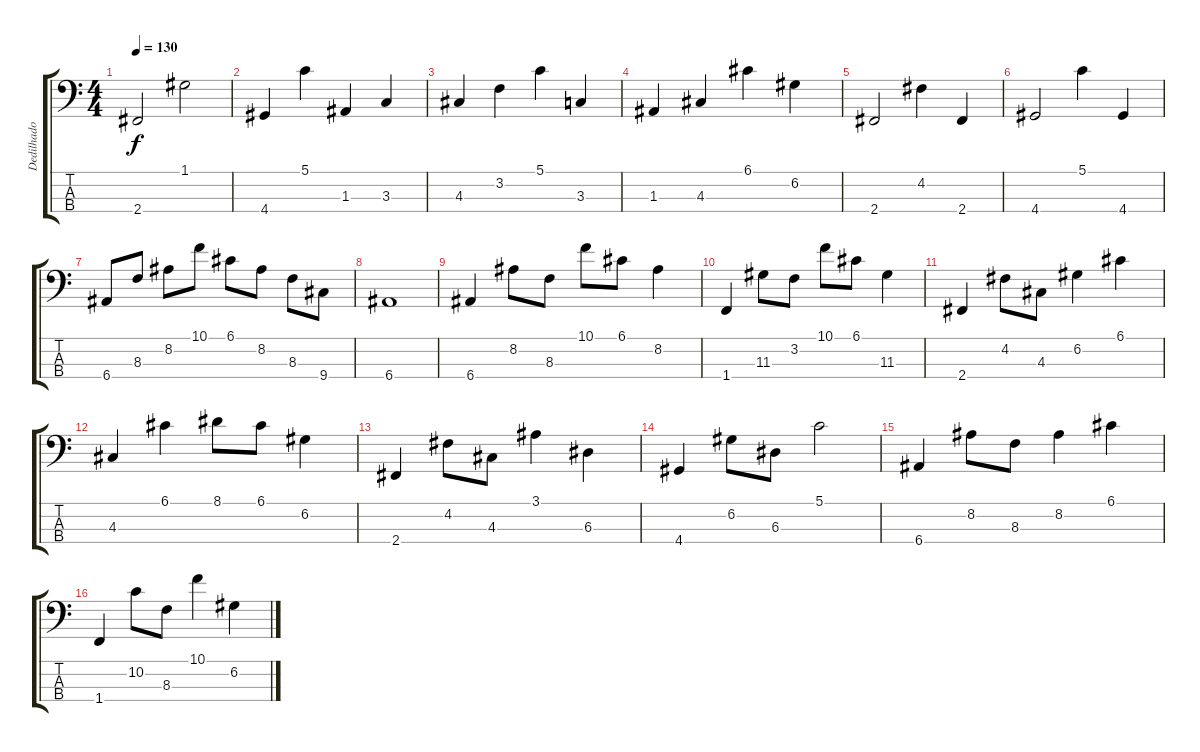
\track ("Dedilhado" "Dedilhado") {instrument electricbasspick}
\staff {score tabs}
\tuning (G2 D2 A1 E1) {hide}
\ts (4 4)
\tempo 130
\clef f4
\ks c
2.4.2{dy f} 1.1.2 |
4.4.4 5.1.4 1.3.4 3.3.4 |
4.3.4 3.2.4 5.1.4 3.3.4 |
1.3.4 4.3.4 6.1.4 6.2.4 |
2.4.2 4.2.4 2.4.4 |
4.4.2 5.1.4 4.4.4 |
6.4.8 8.3.8 8.2.8 10.1.8 6.1.8 8.2.8 8.3.8 9.4.8 |
6.4.1 |
6.4.4 8.2.8 8.3.8 10.1.8 6.1.8 8.2.4 |
1.4.4 11.3.8 3.2.8 10.1.8 6.1.8 11.3.4 |
2.4.4 4.2.8 4.3.8 6.2.4 6.1.4 |
4.3.4 6.1.4 8.1.8 6.1.8 6.2.4 |
2.4.4 4.2.8 4.3.8 3.1.4 6.3.4 |
4.4.4 6.2.8 6.3.8 5.1.2 |
6.4.4 8.2.8 8.3.8 8.2.4 6.1.4 |
1.4.4 10.2.8 8.3.8 10.1.4 6.2.4
